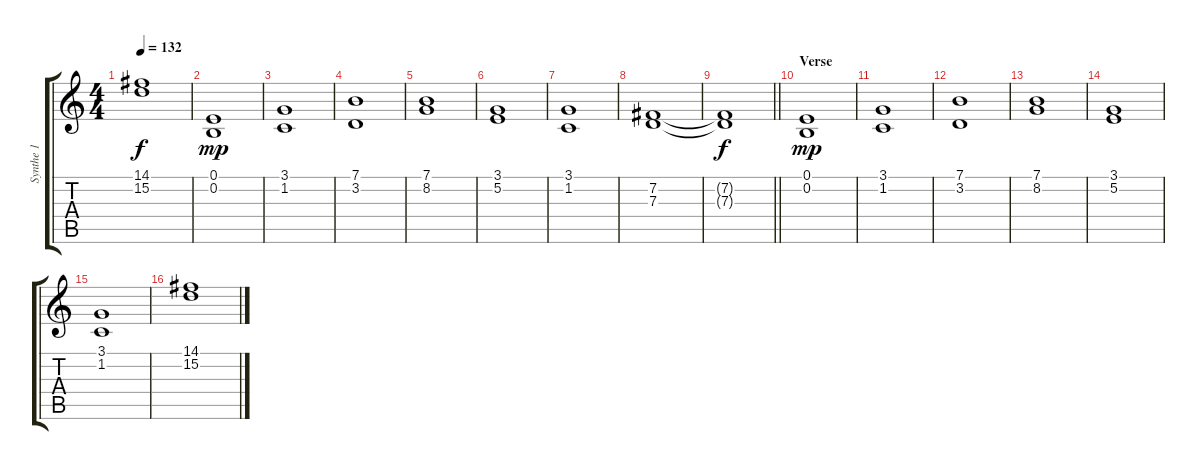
\track ("Synthe 1" "Synthe 1") {instrument drawbarorgan}
\staff {score tabs}
\tuning (E4 B3 G3 D3 A2 E2) {hide}
\ts (4 4)
\tempo 132
\clef g2
\ks c
(14.1{t} 15.2{t}).1{dy f} |
(0.1 0.2).1{dy mp} |
(3.1 1.2).1 |
(7.1 3.2).1 |
(7.1 8.2).1 |
(3.1 5.2).1 |
(3.1 1.2).1 |
(7.2 7.3).1 |
\barLineRight lightlight
(7.2{t} 7.3{t}).1{dy f} |
\section ("" "Verse")
(0.1 0.2).1{dy mp} |
(3.1 1.2).1 |
(7.1 3.2).1 |
(7.1 8.2).1 |
(3.1 5.2).1 |
(3.1 1.2).1 |
(14.1 15.2).1
